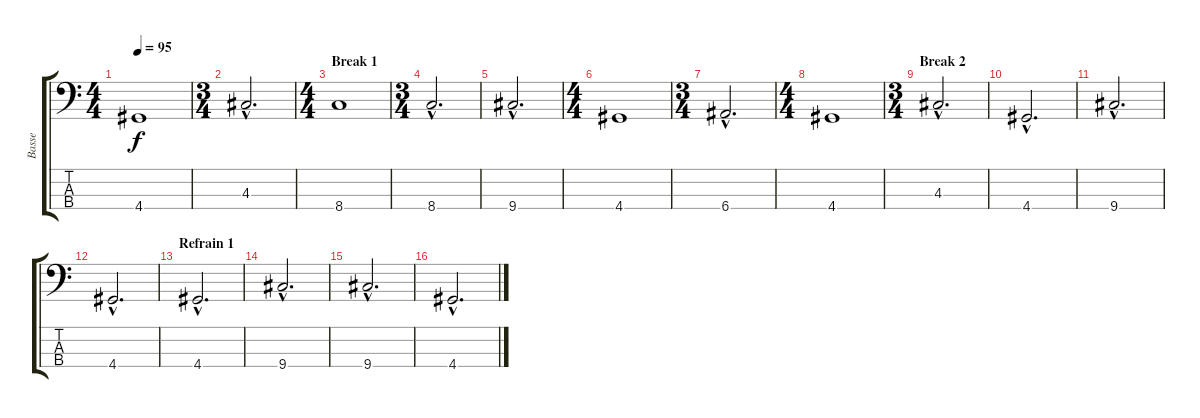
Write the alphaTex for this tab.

\track ("Basse" "Basse") {instrument electricbassfinger}
\staff {score tabs}
\tuning (G2 D2 A1 E1) {hide}
\ts (4 4)
\tempo 95
\clef f4
\ks c
4.4.1{dy f} |
\ts (3 4)
4.3{hac}.2{d} |
\ts (4 4)
\section ("" "Break 1")
8.4.1 |
\ts (3 4)
8.4{hac}.2{d} |
9.4{hac}.2{d} |
\ts (4 4)
4.4.1 |
\ts (3 4)
6.4{hac}.2{d} |
\ts (4 4)
4.4.1 |
\ts (3 4)
\section ("" "Break 2")
4.3{hac}.2{d} |
4.4{hac}.2{d} |
9.4{hac}.2{d} |
4.4{hac}.2{d} |
\section ("" "Refrain 1")
4.4{hac}.2{d} |
9.4{hac}.2{d} |
9.4{hac}.2{d} |
4.4{hac}.2{d}
